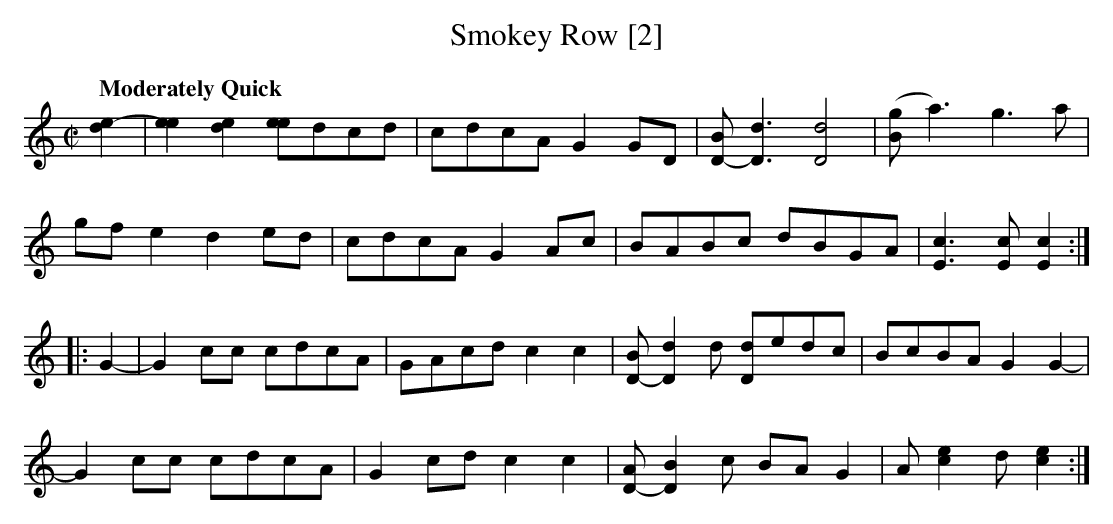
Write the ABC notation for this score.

X:1
T:Smokey Row [2]
M:C|
L:1/8
Q:"Moderately Quick"
K:C
[d2e2]-|[e2e2][d2e2][ee]dcd|cdcA G2GD |[DB]-[D3d3][D4d4]|([Bg]a3) g3a|
gfe2 d2ed|cdcA G2Ac|BABc dBGA|[E3c3][Ec][E2c2]:|
|:G2-|G2cc cdcA|GAcd c2c2|[DB]-[D2d2]d [Dd]edc|BcBA G2 G2-|
G2cc cdcA|G2cd c2c2|[DA]-[D2B2]c BA G2|A[c2e2]d [c2e2]:|
